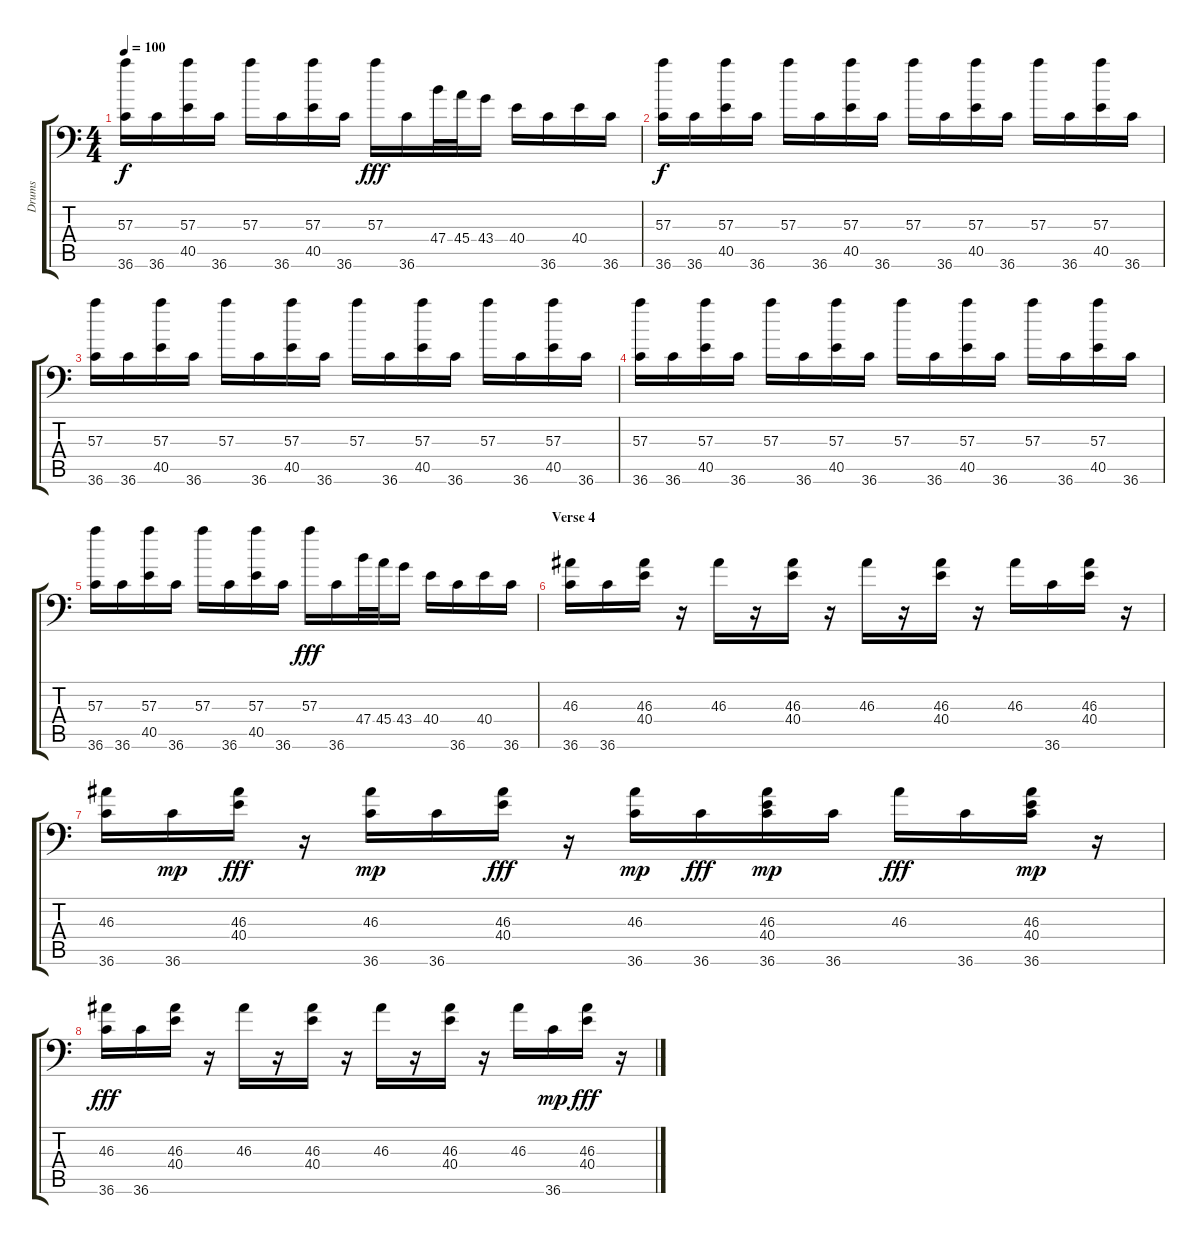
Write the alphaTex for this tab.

\track ("Drums" "Drums") {instrument acousticgrandpiano}
\staff {score tabs}
\tuning (C-1 C-1 C-1 C-1 C-1 C-1) {hide}
\ts (4 4)
\tempo 100
\clef f4
\ks c
(57.3 36.6).16{dy f} 36.6.16 (57.3 40.5).16 36.6.16 57.3.16 36.6.16 (57.3 40.5).16 36.6.16 57.3.16{dy fff} 36.6.16 47.4.32 45.4.32 43.4.16 40.4.16 36.6.16 40.4.16 36.6.16 |
(57.3 36.6).16{dy f} 36.6.16 (57.3 40.5).16 36.6.16 57.3.16 36.6.16 (57.3 40.5).16 36.6.16 57.3.16 36.6.16 (57.3 40.5).16 36.6.16 57.3.16 36.6.16 (57.3 40.5).16 36.6.16 |
(57.3 36.6).16 36.6.16 (57.3 40.5).16 36.6.16 57.3.16 36.6.16 (57.3 40.5).16 36.6.16 57.3.16 36.6.16 (57.3 40.5).16 36.6.16 57.3.16 36.6.16 (57.3 40.5).16 36.6.16 |
(57.3 36.6).16 36.6.16 (57.3 40.5).16 36.6.16 57.3.16 36.6.16 (57.3 40.5).16 36.6.16 57.3.16 36.6.16 (57.3 40.5).16 36.6.16 57.3.16 36.6.16 (57.3 40.5).16 36.6.16 |
(57.3 36.6).16 36.6.16 (57.3 40.5).16 36.6.16 57.3.16 36.6.16 (57.3 40.5).16 36.6.16 57.3.16{dy fff} 36.6.16 47.4.32 45.4.32 43.4.16 40.4.16 36.6.16 40.4.16 36.6.16 |
\section ("" "Verse 4")
(46.3 36.6).16 36.6.16 (46.3 40.4).16 r.16 46.3.16 r.16 (46.3 40.4).16 r.16 46.3.16 r.16 (46.3 40.4).16 r.16 46.3.16 36.6.16 (46.3 40.4).16 r.16 |
(46.3 36.6).16 36.6.16{dy mp} (46.3 40.4).16{dy fff} r.16 (46.3 36.6).16{dy mp} 36.6.16 (46.3 40.4).16{dy fff} r.16 (46.3 36.6).16{dy mp} 36.6.16{dy fff} (46.3 40.4 36.6).16{dy mp} 36.6.16 46.3.16{dy fff} 36.6.16 (46.3 40.4 36.6).16{dy mp} r.16 |
(46.3 36.6).16{dy fff} 36.6.16 (46.3 40.4).16 r.16 46.3.16 r.16 (46.3 40.4).16 r.16 46.3.16 r.16 (46.3 40.4).16 r.16 46.3.16 36.6.16{dy mp} (46.3 40.4).16{dy fff} r.16
